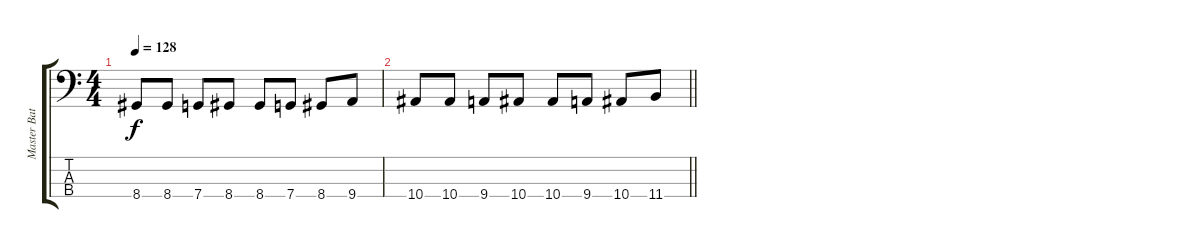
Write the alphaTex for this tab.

\track ("Master Bates" "Master Bat") {instrument electricbassfinger}
\staff {score tabs}
\tuning (F2 C2 G1 C1) {hide}
\ts (4 4)
\tempo 128
\clef f4
\ks c
8.4.8{dy f} 8.4.8 7.4.8 8.4.8 8.4.8 7.4.8 8.4.8 9.4.8 |
\barLineRight lightlight
10.4.8 10.4.8 9.4.8 10.4.8 10.4.8 9.4.8 10.4.8 11.4.8
